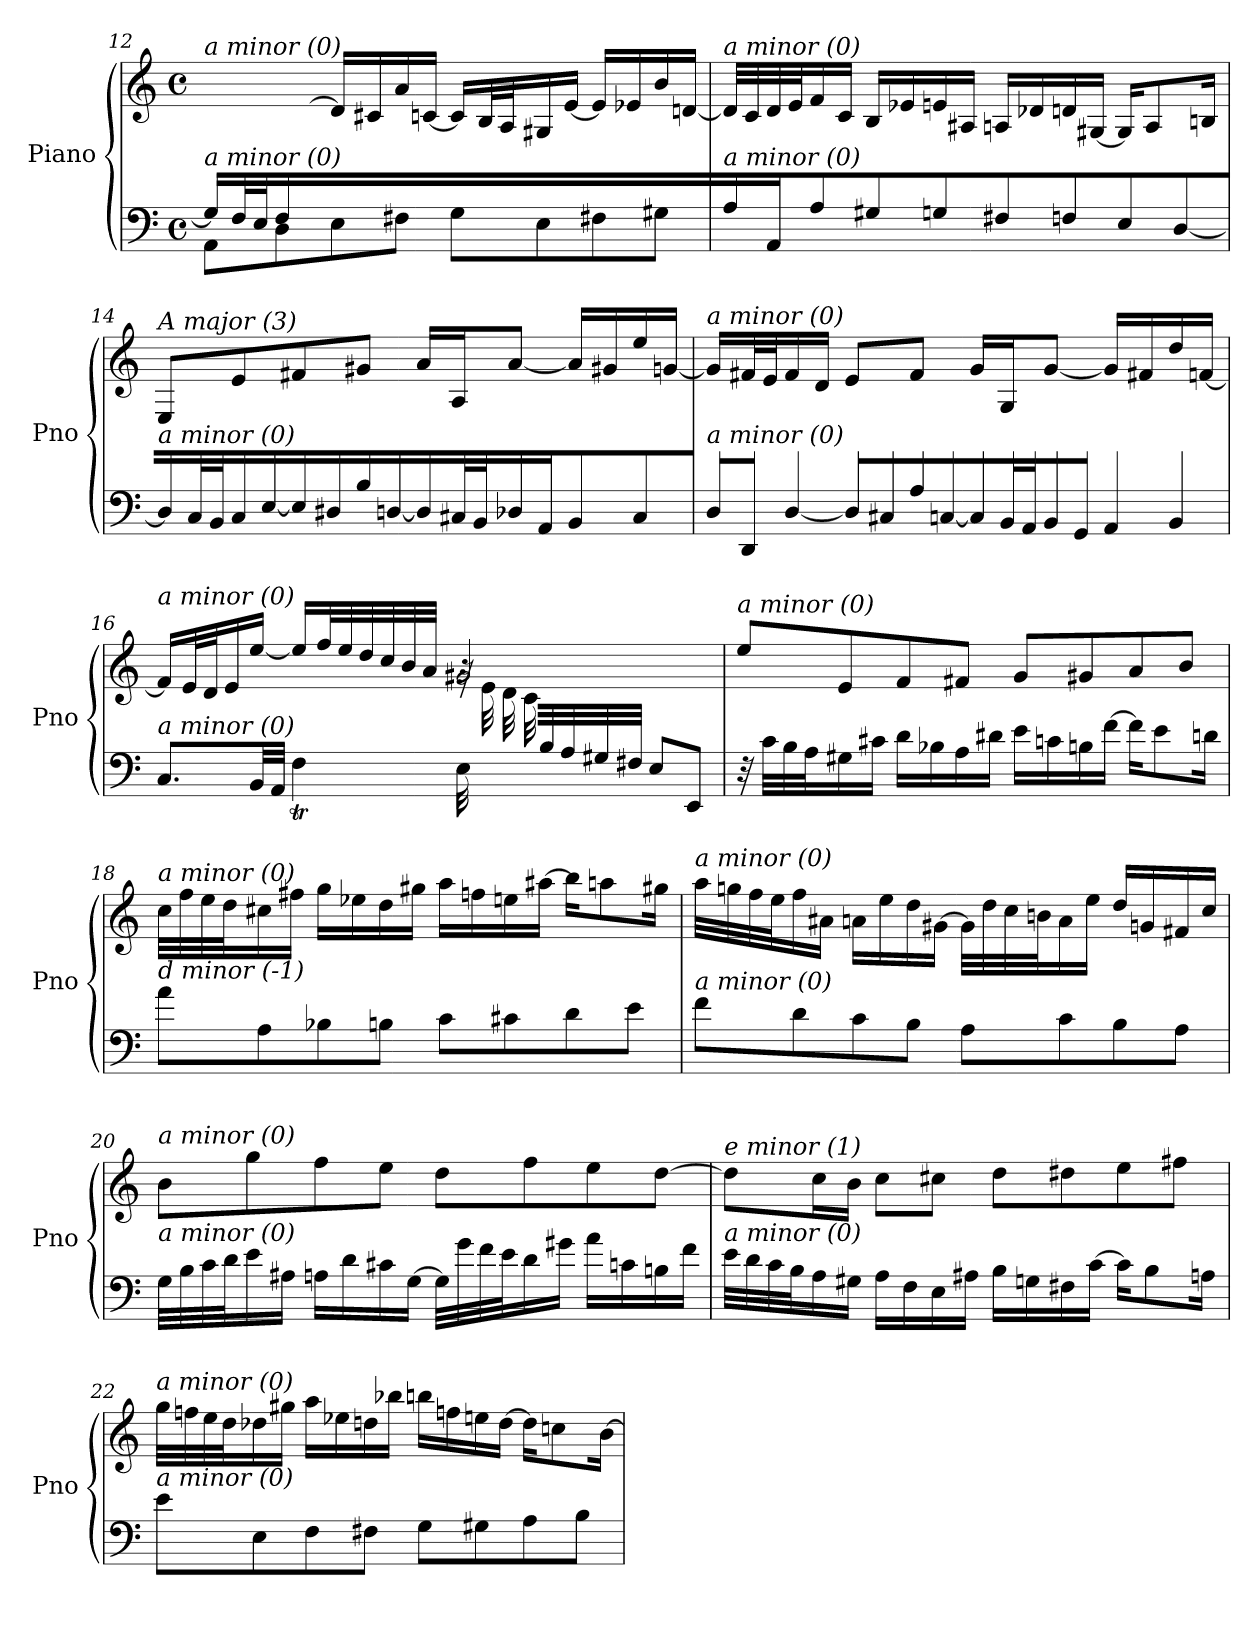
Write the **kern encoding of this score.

**kern	**kern
*part1	*part1
*staff2	*staff1
*I"Piano	*
*I'Pno	*
*clefF4	*clefG2
*k[]	*k[]
*M4/4	*M4/4
*met(c)	*met(c)
=12	=12
*^	*
!	!	!LO:TX:i:t=a minor (0)
!LO:TX:i:t=a minor (0)	!	!
16G/LL]	8AA\L	8.ryy
32F/L	.	.
32E/J	.	.
16F/	8D\	.
2ryy	.	[16d\JJ
.	8E\	16d/LL]
.	.	16c#X/
.	8F#X\J	16a/
.	.	[16cn/JJ
.	8G\L	16c/LL]
.	.	32B/L
.	.	32A/J
.	8E\	16G#X/
4ryy	.	[16e/JJ
.	8F#X\	16e/LL]
.	.	16e-Xi/
.	8G#X\J	16b/
16ryy	.	[16dn/JJ
*v	*v	*
!!LO:LB:g=z
=13	=13
!	!LO:TX:i:t=a minor (0)
!LO:TX:i:t=a minor (0)	!
16A\LL	32d/LLL]
.	32c/
16AA\J	32d/
.	32e/J
8A\J	16f/
.	16c/JJ
8G#X\L	16B/LL
.	16e-Xi/
8Gn\J	16e/
.	16A#Xi/JJ
8F#X\L	16A/LL
.	16d-Xi/
8Fn\	16dn/
.	[16G#X/JJ
8E\	16G#/KL]
.	8A/
[8D\J	.
.	16Bn/Jk
=14	=14
!	!LO:TX:i:t=A major (3)
!LO:TX:i:t=a minor (0)	!
16D\LL]	8E/L
32C\L	.
32BB\J	.
16C\	8e/
[16E\JJ	.
16E\LL]	8f#X/
16D#X\	.
16B\	8g#X/J
[16Dn\JJ	.
16D/LL]	16a/LL
32C#Xj/L	16A/J
32BB/J	.
16D-Xi/	[8a/J
16AA/JJ	.
8BB/L	16a/LL]
.	16g#X/
8C#j/J	16ee/
.	[16gn/JJ
!!LO:LB:g=z
=15	=15
!	!LO:TX:i:t=a minor (0)
!LO:TX:i:t=a minor (0)	!
16D/LL	16g/LL]
16DD/J	32f#X/L
.	32e/J
[8D/J	16f#/
.	16d/JJ
16D/LL]	8e/L
16C#X/	.
16A/	8f#/J
[16Cn/JJ	.
16C/LL]	16g/LL
32BB/L	16G/J
32AA/J	.
16BB/	[8g/J
16GG/JJ	.
8AA/L	16g/LL]
.	16f#X/
8BB/J	16dd/
.	[16fn/JJ
=16	=16
*^	*^
!	!	!LO:TX:i:t=a minor (0)	!
!LO:TX:i:t=a minor (0)	!	!	!
2ryy	8.C/L	16f/LL]	2ryy
.	.	32e/L	.
.	.	32d/J	.
.	.	16e/	.
.	32BB/LL	[16ee/JJ	.
.	32AA/JJJ	.	.
.	4FT\	16ee/LL]	.
.	.	32ff/L	.
.	.	32ee/	.
.	.	32dd/	.
.	.	32cc/	.
.	.	32b/	.
.	.	32a/JJJ	.
8ryy	32E\	2g#X/	32rg
.	32ryy	.	32e\LLL
.	16ryy	.	32d\
.	.	.	32c\
32B/	8ryy	.	8ryy
32A/	.	.	.
32G#X/	.	.	.
32F#X/JJJ	.	.	.
4ryy	8E/L	.	4ryy
.	8EE/J	.	.
*	*	*v	*v
!!LO:LB:g=z
=17	=17	=17
!	!	!LO:TX:i:t=a minor (0)
!LO:TX:i:t=a minor (0)	!	!
*v	*v	*
32r	8ee\L
32c\LLL	.
32B\	.
32A\J	.
16G#X\	8e/
16c#X\JJ	.
16d\LL	8f/
16B-X\	.
16A\	8f#X/J
16d#X\JJ	.
16e\LL	8g/L
16cn\	.
16Bn\	8g#X/
[16f\JJ	.
16f\KL]	8a/
8e\	.
.	8b/J
16dn\Jk	.
=18	=18
!	!LO:TX:i:t=a minor (0)
!LO:TX:i:t=d minor (-1)	!
8a\L	32cc\LLL
.	32ff\
.	32ee\
.	32dd\J
8A\	16cc#X\
.	16ff#X\JJ
8B-X\	16gg\LL
.	16ee-X\
8Bn\J	16dd\
.	16gg#X\JJ
8c\L	16aa\LL
.	16ffn\
8c#X\	16een\
.	[16aa#Xi\JJ
8d\	16bb-\KL]
.	8aa\
8e\J	.
.	16gg#X\Jk
!!LO:LB:g=z
=19	=19
!	!LO:TX:i:t=a minor (0)
!LO:TX:i:t=a minor (0)	!
8f\L	32aa\LLL
.	32ggn\
.	32ff\
.	32ee\J
8d\	16ff\
.	16a#Xi\JJ
8c\	16a\LL
.	16ee\
8B\J	16dd\
.	[16g#X\JJ
8A\L	32g#\LLL]
.	32dd\
.	32cc\
.	32bn\J
8c\	16a\
.	16ee\JJ
8B\	16dd/LL
.	16gn/
8A\J	16f#X/
.	16cc/JJ
=20	=20
!	!LO:TX:i:t=a minor (0)
!LO:TX:i:t=a minor (0)	!
32G\LLL	8b\L
32B\	.
32c\	.
32d\J	.
16e\	8gg\
16A#Xi\JJ	.
16A\LL	8ff\
16d\	.
16c#X\	8ee\J
[16G\JJ	.
32G\LLL]	8dd\L
32g\	.
32f\	.
32e\J	.
16d\	8ff\
16g#X\JJ	.
16a\LL	8ee\
16cn\	.
16Bn\	[8dd\J
16f\JJ	.
!!LO:LB:g=z
=21	=21
!	!LO:TX:i:t=e minor (1)
!LO:TX:i:t=a minor (0)	!
32e\LLL	8dd\L]
32d\	.
32c\	.
32B\J	.
16A\	16cc\L
16G#X\JJ	16b\JJ
16A\LL	8cc\L
16F\	.
16E\	8cc#X\J
16A#X\JJ	.
16B\LL	8dd\L
16Gn\	.
16F#X\	8dd#X\
[16c\JJ	.
16c\KL]	8ee\
8B\	.
.	8ff#X\J
16An\Jk	.
=22	=22
!	!LO:TX:i:t=a minor (0)
!LO:TX:i:t=a minor (0)	!
8e\L	32gg\LLL
.	32ffn\
.	32ee\
.	32dd\J
8E\	16dd-Xi\
.	16gg#X\JJ
8F\	16aa\LL
.	16ee-X\
8F#X\J	16dd\
.	16bb-Xi\JJ
8G\L	16bb\LL
.	16ffn\
8G#X\	16een\
.	[16dd\JJ
8A\	16dd\KL]
.	8ccn\
8B\J	.
.	[16b\Jk
=	=
*-	*-
